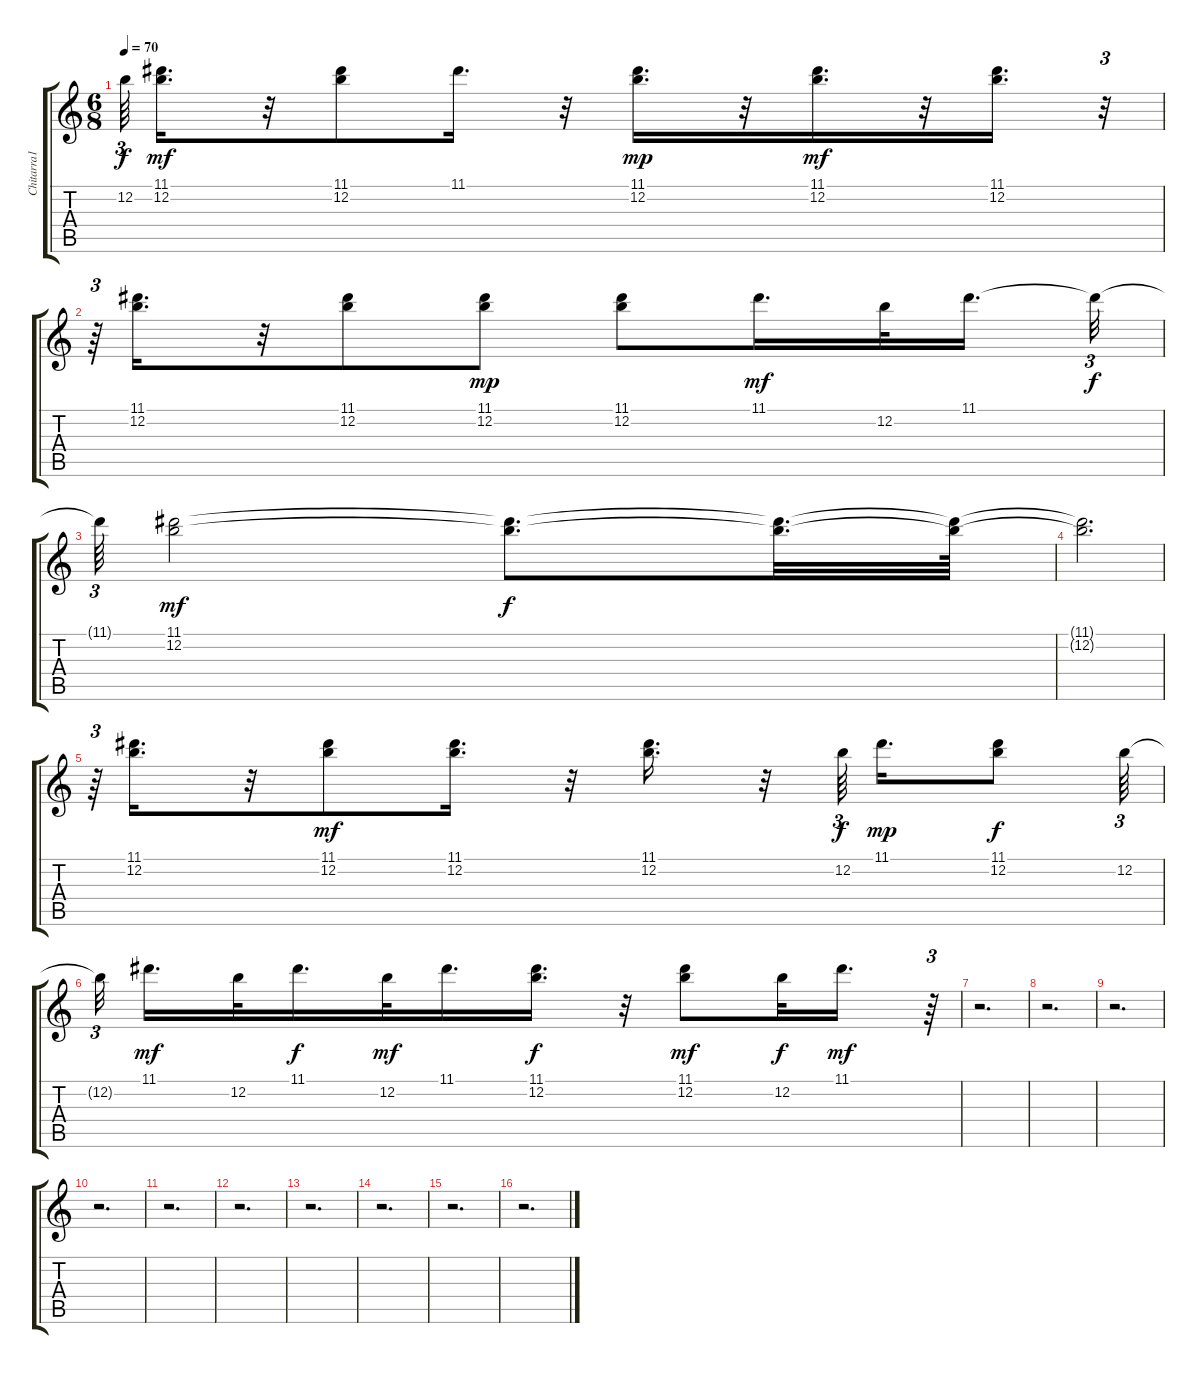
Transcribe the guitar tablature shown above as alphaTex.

\track ("Chitarra1" "Chitarra1") {instrument electricguitarclean}
\staff {score tabs}
\tuning (E4 B3 G3 D3 A2 E2) {hide}
\ts (6 8)
\tempo 70
\clef g2
\ks c
12.2{t}.64{tu (3 2) dy f} (11.1 12.2).16{d dy mf} r.32 (11.1 12.2).8 11.1.16{d} r.32 (11.1 12.2).16{d dy mp} r.32 (11.1 12.2).16{d dy mf} r.32 (11.1 12.2).16{d} r.32{tu (3 2)} |
r.64{tu (3 2)} (11.1 12.2).16{d} r.32 (11.1 12.2).8 (11.1 12.2).8{dy mp} (11.1 12.2).8 11.1.16{d dy mf} 12.2.32 11.1.16{d beam splitsecondary} 11.1{t}.32{tu (3 2) dy f} |
11.1{t}.64{tu (3 2)} (11.1 12.2).2{dy mf} (11.1{t} 12.2{t}).8{d dy f} (11.1{t} 12.2{t}).32{d} (11.1{t} 12.2{t}).64 |
(11.1{t} 12.2{t}).2{d} |
r.64{tu (3 2)} (11.1 12.2).16{d} r.32 (11.1 12.2).8{dy mf} (11.1 12.2).16{d} r.32 (11.1 12.2).16{d} r.32 12.2.64{tu (3 2) dy f beam splitsecondary} 11.1.16{d dy mp} (11.1 12.2).8{dy f} 12.2.64{tu (3 2)} |
12.2{t}.32{tu (3 2) beam splitsecondary} 11.1.16{d dy mf} 12.2.32 11.1.16{d dy f} 12.2.32{dy mf} 11.1.16{d} (11.1 12.2).16{d dy f} r.32 (11.1 12.2).8{dy mf} 12.2.32{dy f} 11.1.16{d dy mf} r.64{tu (3 2)} |
r.2{d} |
r.2{d} |
r.2{d} |
r.2{d} |
r.2{d} |
r.2{d} |
r.2{d} |
r.2{d} |
r.2{d} |
r.2{d}
